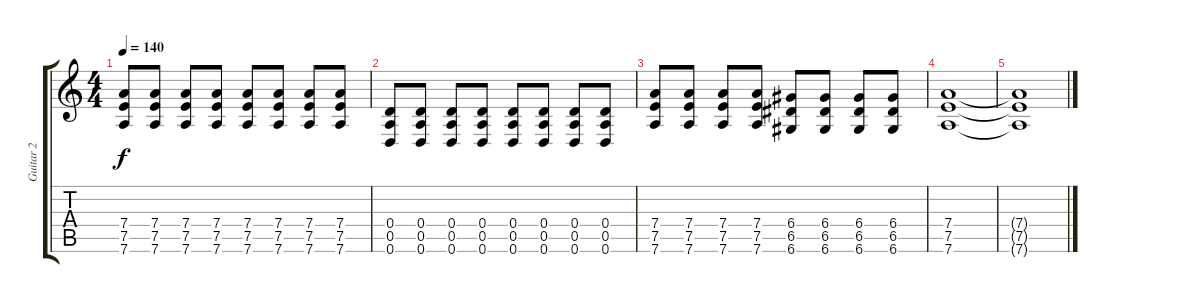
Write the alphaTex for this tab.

\track ("Guitar 2" "Guitar 2") {instrument electricguitarmuted}
\staff {score tabs}
\tuning (E4 B3 G3 D3 A2 D2) {hide}
\ts (4 4)
\tempo 140
\clef g2
\ks c
(7.4 7.5 7.6).8{dy f} (7.4 7.5 7.6).8 (7.4 7.5 7.6).8 (7.4 7.5 7.6).8 (7.4 7.5 7.6).8 (7.4 7.5 7.6).8 (7.4 7.5 7.6).8 (7.4 7.5 7.6).8 |
(0.4 0.5 0.6).8 (0.4 0.5 0.6).8 (0.4 0.5 0.6).8 (0.4 0.5 0.6).8 (0.4 0.5 0.6).8 (0.4 0.5 0.6).8 (0.4 0.5 0.6).8 (0.4 0.5 0.6).8 |
(7.4 7.5 7.6).8 (7.4 7.5 7.6).8 (7.4 7.5 7.6).8 (7.4 7.5 7.6).8 (6.4 6.5 6.6).8 (6.4 6.5 6.6).8 (6.4 6.5 6.6).8 (6.4 6.5 6.6).8 |
(7.4 7.5 7.6).1 |
(7.4{t} 7.5{t} 7.6{t}).1
